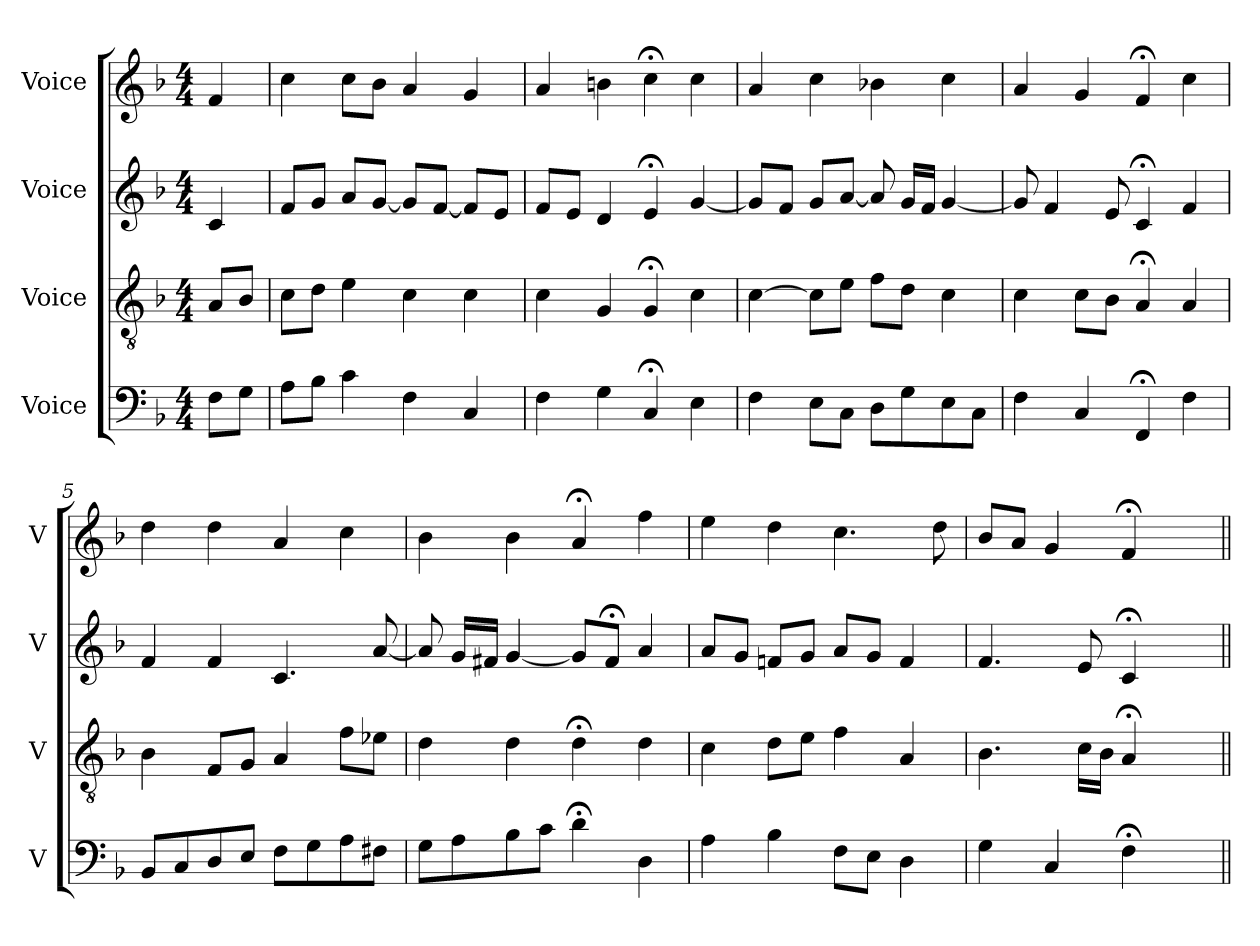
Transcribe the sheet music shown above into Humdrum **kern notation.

**kern	**kern	**kern	**kern
*part4	*part3	*part2	*part1
*staff4	*staff3	*staff2	*staff1
*I"Voice	*I"Voice	*I"Voice	*I"Voice
*I'V	*I'V	*I'V	*I'V
*clefF4	*clefGv2	*clefG2	*clefG2
*k[b-]	*k[b-]	*k[b-]	*k[b-]
*M4/4	*M4/4	*M4/4	*M4/4
*MM100	*MM100	*MM100	*MM100
=	=	=	=
8F\L	8A/L	4c/	4f/
8G\J	8B-/J	.	.
=1	=1	=1	=1
8A\L	8c\L	8f/L	4cc\
8B-\J	8d\J	8g/J	.
4c\	4e\	8a/L	8cc\L
.	.	[8g/J	8b-\J
4F\	4c\	8g/L]	4a/
.	.	[8f/J	.
4C/	4c\	8f/L]	4g/
.	.	8e/J	.
=2	=2	=2	=2
4F\	4c\	8f/L	4a/
.	.	8e/J	.
4G\	4G/	4d/	4bn\
4C;/	4G;/	4e;/	4cc;\
4E\	4c\	[4g/	4cc\
=3	=3	=3	=3
4F\	[4c\	8g/L]	4a/
.	.	8f/J	.
8E\L	8c\L]	8g/L	4cc\
8C\J	8e\J	[8a/J	.
8D\L	8f\L	8a/]	4b-X\
8G\	8d\J	16g/LL	.
.	.	16f/JJ	.
8E\	4c\	[4g/	4cc\
8C\J	.	.	.
=4	=4	=4	=4
4F\	4c\	8g/]	4a/
.	.	4f/	.
4C/	8c\L	.	4g/
.	8B-\J	8e/	.
4FF;/	4A;/	4c;/	4f;/
4F\	4A/	4f/	4cc\
!!LO:LB:g=z
=5	=5	=5	=5
8BB-/L	4B-\	4f/	4dd\
8C/	.	.	.
8D/	8F/L	4f/	4dd\
8E/J	8G/J	.	.
8F\L	4A/	4.c/	4a/
8G\	.	.	.
8A\	8f\L	.	4cc\
8F#X\J	8e-X\J	[8a/	.
=6	=6	=6	=6
8G\L	4d\	8a/]	4b-\
8A\	.	16g/LL	.
.	.	16f#X/JJ	.
8B-\	4d\	[4g/	4b-\
8c\J	.	.	.
4d;\	4d;\	8g/L]	4a;/
.	.	8f#;/J	.
4D\	4d\	4a/	4ff\
=7	=7	=7	=7
4A\	4c\	8a/L	4ee\
.	.	8g/J	.
4B-\	8d\L	8fn/L	4dd\
.	8e\J	8g/J	.
8F\L	4f\	8a/L	4.cc\
8E\J	.	8g/J	.
4D\	4A/	4f/	.
.	.	.	8dd\
=8	=8	=8	=8
4G\	4.B-\	4.f/	8b-/L
.	.	.	8a/J
4C/	.	.	4g/
.	16c\LL	8e/	.
.	16B-\JJ	.	.
4F;\	4A;/	4c;/	4f;/
4ryy	4ryy	4ryy	4ryy
=||	=||	=||	=||
*-	*-	*-	*-
